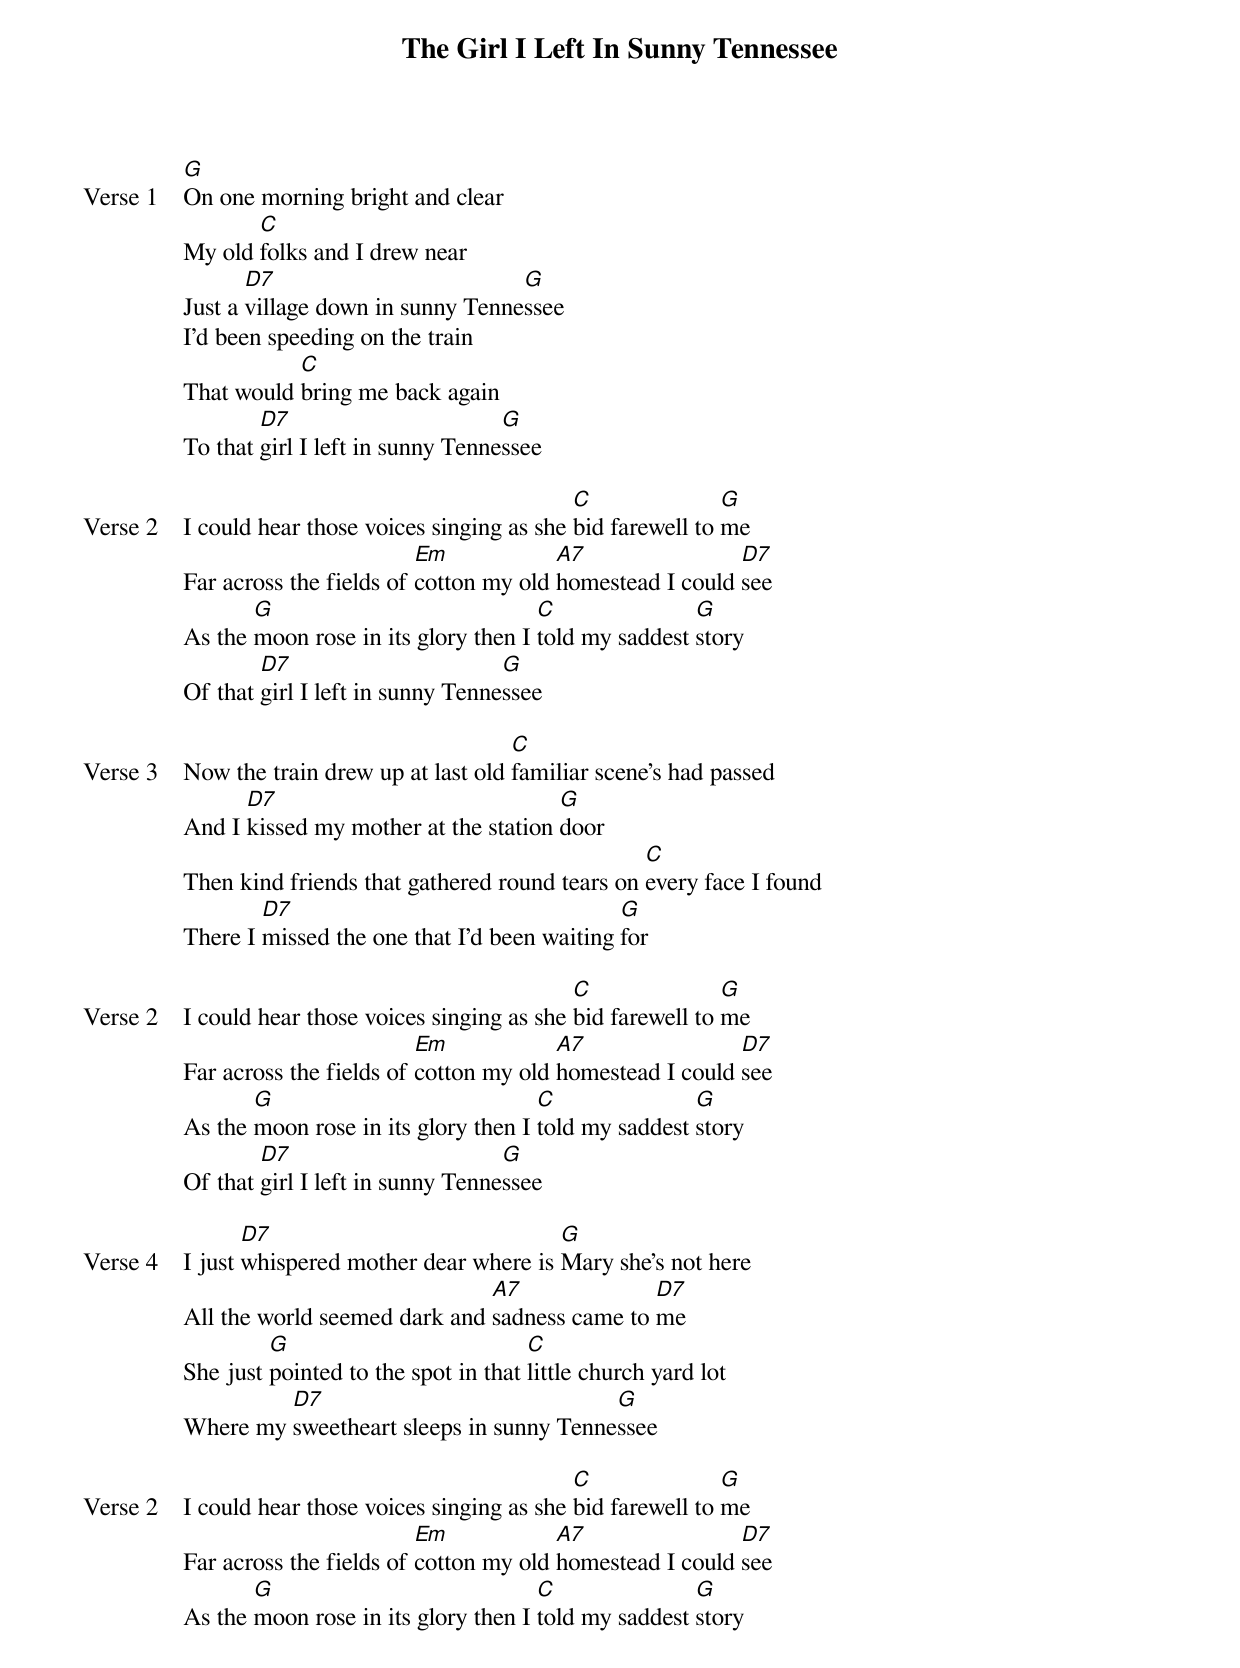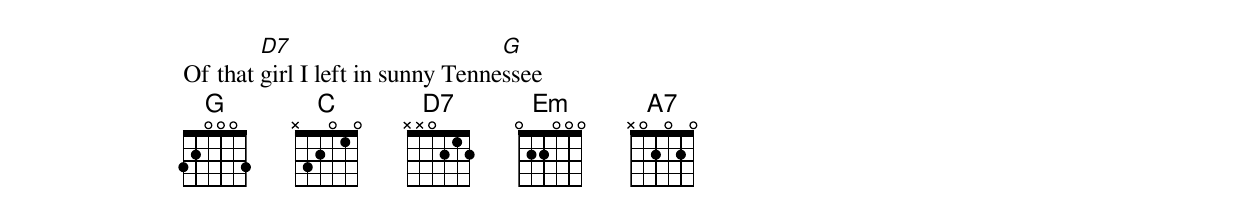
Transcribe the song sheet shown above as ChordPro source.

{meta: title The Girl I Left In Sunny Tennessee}
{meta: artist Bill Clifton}

{start_of_verse: Verse 1}
[G]On one morning bright and clear
My old [C]folks and I drew near
Just a [D7]village down in sunny Tenne[G]ssee
I'd been speeding on the train
That would [C]bring me back again
To that [D7]girl I left in sunny Tenne[G]ssee
{end_of_verse}

{start_of_verse: Verse 2}
I could hear those voices singing as she [C]bid farewell to [G]me
Far across the fields of [Em]cotton my old [A7]homestead I could [D7]see
As the [G]moon rose in its glory then I [C]told my saddest [G]story
Of that [D7]girl I left in sunny Tenne[G]ssee
{end_of_verse}

{start_of_verse: Verse 3}
Now the train drew up at last old [C]familiar scene's had passed
And I [D7]kissed my mother at the station [G]door
Then kind friends that gathered round tears on [C]every face I found
There I [D7]missed the one that I'd been waiting [G]for
{end_of_verse}

{start_of_verse: Verse 2}
I could hear those voices singing as she [C]bid farewell to [G]me
Far across the fields of [Em]cotton my old [A7]homestead I could [D7]see
As the [G]moon rose in its glory then I [C]told my saddest [G]story
Of that [D7]girl I left in sunny Tenne[G]ssee
{end_of_verse}

{start_of_verse: Verse 4}
I just [D7]whispered mother dear where is [G]Mary she's not here
All the world seemed dark and [A7]sadness came to [D7]me
She just [G]pointed to the spot in that [C]little church yard lot
Where my [D7]sweetheart sleeps in sunny Tenne[G]ssee
{end_of_verse}

{start_of_verse: Verse 2}
I could hear those voices singing as she [C]bid farewell to [G]me
Far across the fields of [Em]cotton my old [A7]homestead I could [D7]see
As the [G]moon rose in its glory then I [C]told my saddest [G]story
Of that [D7]girl I left in sunny Tenne[G]ssee
{end_of_verse}
